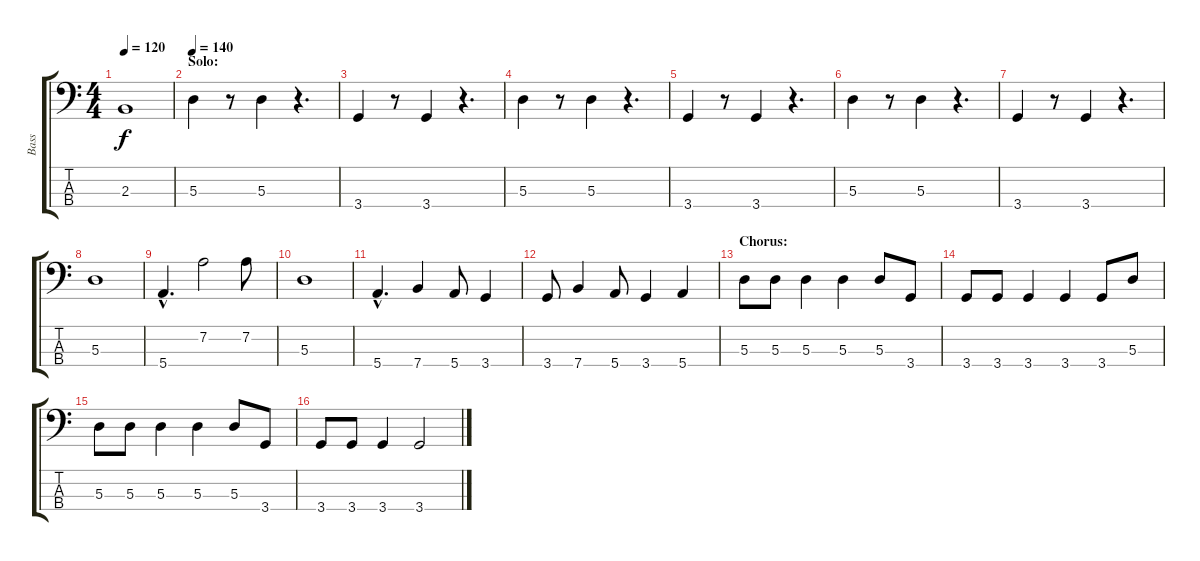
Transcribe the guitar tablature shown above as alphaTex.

\track ("Bass" "Bass") {instrument electricbassfinger}
\staff {score tabs}
\tuning (G2 D2 A1 E1) {hide}
\ts (4 4)
\tempo 120
\clef f4
\ks c
2.3.1{dy f} |
\section ("" "Solo:")
\tempo 140
5.3.4 r.8 5.3.4 r.4{d} |
3.4.4 r.8 3.4.4 r.4{d} |
5.3.4 r.8 5.3.4 r.4{d} |
3.4.4 r.8 3.4.4 r.4{d} |
5.3.4 r.8 5.3.4 r.4{d} |
3.4.4 r.8 3.4.4 r.4{d} |
5.3.1 |
5.4{hac}.4{d} 7.2.2 7.2.8 |
5.3.1 |
5.4{hac}.4{d} 7.4.4 5.4.8 3.4.4 |
3.4.8 7.4.4 5.4.8 3.4.4 5.4.4 |
\section ("" "Chorus:")
5.3.8 5.3.8 5.3.4 5.3.4 5.3.8 3.4.8 |
3.4.8 3.4.8 3.4.4 3.4.4 3.4.8 5.3.8 |
5.3.8 5.3.8 5.3.4 5.3.4 5.3.8 3.4.8 |
3.4.8 3.4.8 3.4.4 3.4.2
